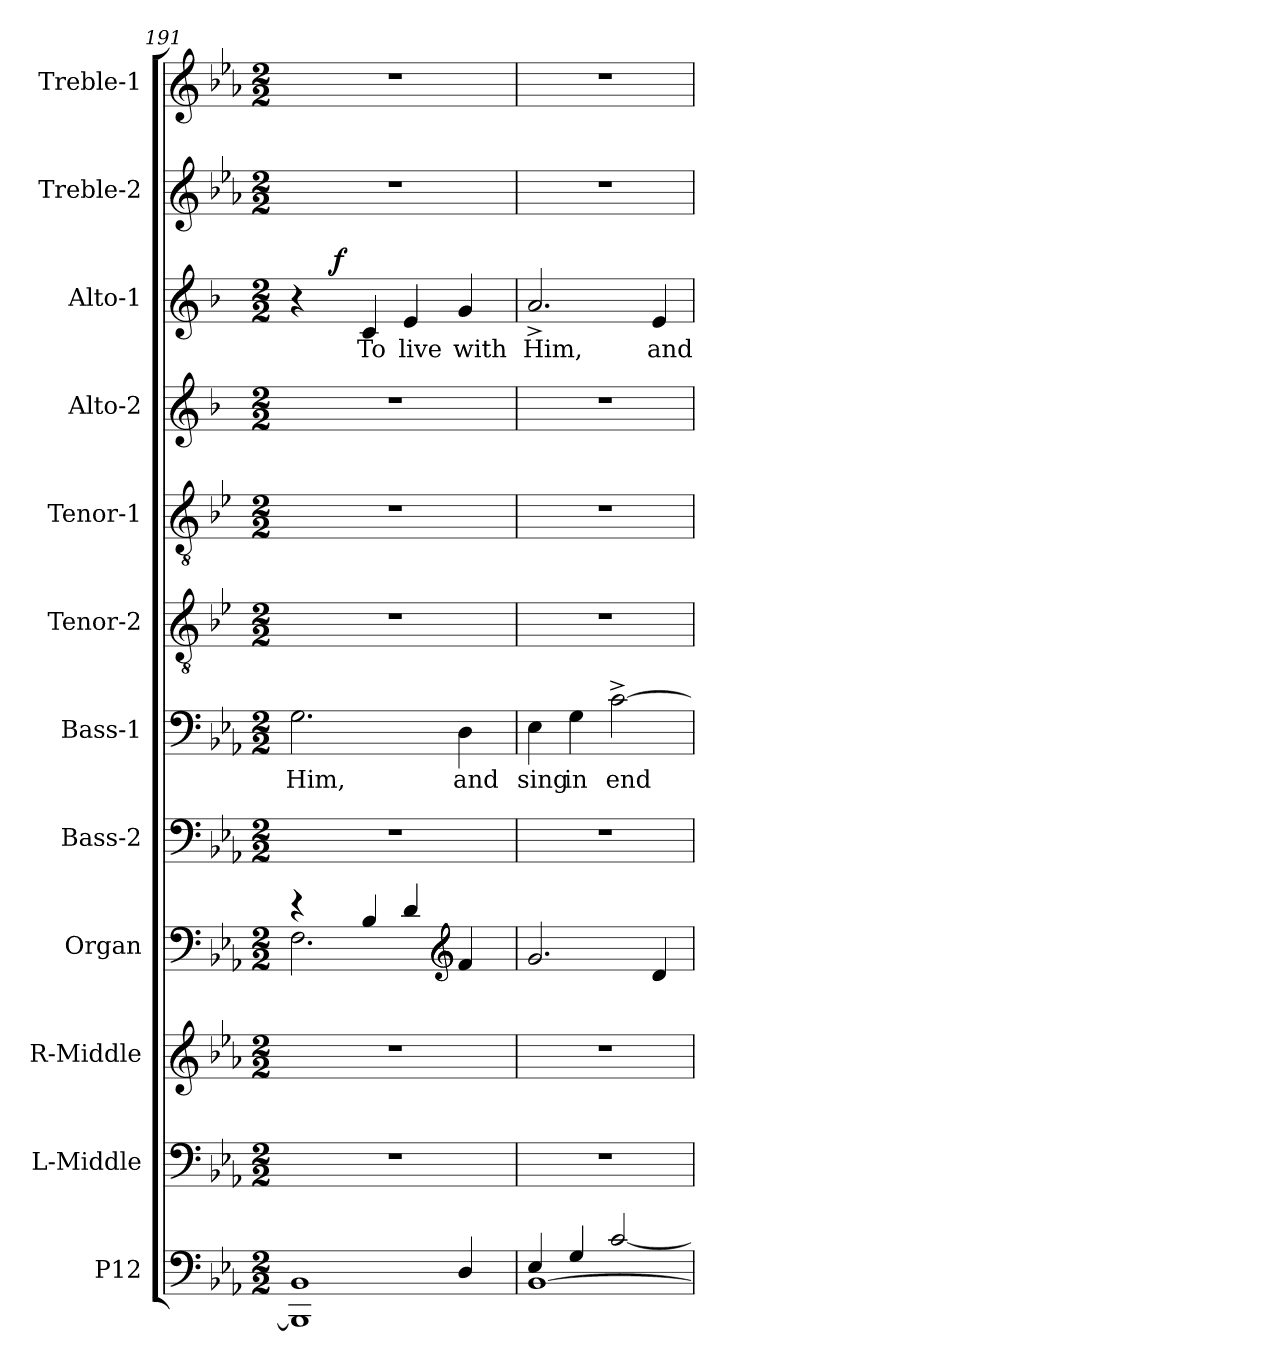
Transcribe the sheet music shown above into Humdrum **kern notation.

**kern	**kern	**kern	**kern	**kern	**kern	**text	**kern	**kern	**kern	**kern	**text	**dynam	**kern	**kern
*part12	*part11	*part10	*part9	*part8	*part7	*part7	*part6	*part5	*part4	*part3	*part3	*part3	*part2	*part1
*staff12	*staff11	*staff10	*staff9	*staff8	*staff7	*staff7	*staff6	*staff5	*staff4	*staff3	*staff3	*staff3	*staff2	*staff1
*I"P12	*I"L-Middle	*I"R-Middle	*I"Organ	*I"Bass-2	*I"Bass-1	*	*I"Tenor-2	*I"Tenor-1	*I"Alto-2	*I"Alto-1	*	*	*I"Treble-2	*I"Treble-1
*	*I'L-M	*	*	*I'B2:	*I'B:	*	*I'T2:	*I'T:	*I'A2:	*I'A:	*	*	*	*
*clefF4	*clefF4	*clefG2	*clefF4	*clefF4	*clefF4	*	*clefGv2	*clefGv2	*clefG2	*clefG2	*	*	*clefG2	*clefG2
*	*	*	*	*	*	*	*ITrd4c7	*ITrd4c7	*ITrd1c2	*ITrd1c2	*	*	*ITrd-7c-12	*ITrd-7c-12
*k[b-e-a-]	*k[b-e-a-]	*k[b-e-a-]	*k[b-e-a-]	*k[b-e-a-]	*k[b-e-a-]	*	*k[b-e-a-]	*k[b-e-a-]	*k[b-e-a-]	*k[b-e-a-]	*	*	*k[b-e-a-]	*k[b-e-a-]
*E-:	*E-:	*E-:	*E-:	*E-:	*E-:	*	*E-:	*E-:	*E-:	*E-:	*	*	*E-:	*E-:
*M2/2	*M2/2	*M2/2	*M2/2	*M2/2	*M2/2	*	*M2/2	*M2/2	*M2/2	*M2/2	*	*	*M2/2	*M2/2
=191	=191	=191	=191	=191	=191	=191	=191	=191	=191	=191	=191	=191	=191	=191
*^	*	*	*^	*	*	*	*	*	*	*	*	*	*	*
!	!	!	!	!	!	!	!	!LO:LY:b:color=#000000	!	!	!	!	!	!	!	!
*	*	*	*	*	*	*	*	*	*	*	*	*^	*	*	*	*
1BBB-i] 1BB-i	2ryy	1r	1r	4r	2.Fi\	1r	2.Gi\	Him,	1r	1r	1r	4r	16ryy	.	.	1r	1r
.	.	.	.	.	.	.	.	.	.	.	.	.	32ryy	.	.	.	.
.	.	.	.	.	.	.	.	.	.	.	.	.	64ryy	.	.	.	.
.	.	.	.	.	.	.	.	.	.	.	.	.	128ryy	.	.	.	.
.	.	.	.	.	.	.	.	.	.	.	.	.	1024ryy	.	.	.	.
.	.	.	.	.	.	.	.	.	.	.	.	.	2ryy	.	f	.	.
!	!	!	!	!	!	!	!	!	!	!	!	!	!	!LO:LY:b:color=#000000	!	!	!
.	.	.	.	4B-i/	.	.	.	.	.	.	.	4B-i/	.	To	.	.	.
!	!	!	!	!	!	!	!	!	!	!	!	!	!	!LO:LY:b:color=#000000	!	!	!
.	4ryy	.	.	4di/	.	.	.	.	.	.	.	4di/	.	live	.	.	.
.	.	.	.	.	.	.	.	.	.	.	.	.	4ryy	.	.	.	.
*	*	*	*	*clefG2	*	*	*	*	*	*	*	*	*	*	*	*	*
!	!	!	!	!	!	!	!	!LO:LY:b:color=#000000	!	!	!	!	!	!	!	!	!
!	!	!	!	!	!	!	!	!	!	!	!	!	!	!LO:LY:b:color=#000000	!	!	!
.	4Di/	.	.	4fi/	4ryy	.	4Di\	and	.	.	.	4fi/	.	with	.	.	.
.	.	.	.	.	.	.	.	.	.	.	.	.	8ryy	.	.	.	.
.	.	.	.	.	.	.	.	.	.	.	.	.	256..ryy	.	.	.	.
*	*	*	*	*v	*v	*	*	*	*	*	*	*v	*v	*	*	*	*
=192	=192	=192	=192	=192	=192	=192	=192	=192	=192	=192	=192	=192	=192	=192	=192
*	*	*	*	*^	*	*	*	*	*	*	*^	*	*	*	*
!	!	!	!	!	!	!	!	!LO:LY:b:color=#000000	!	!	!	!	!	!	!	!	!
*	*	*	*	*v	*v	*	*	*	*	*	*	*v	*v	*	*	*	*
*	*	*	*	*^	*	*	*	*	*	*	*^	*	*	*	*
!	!	!	!	!	!	!	!	!	!	!	!	!	!	!LO:LY:b:color=#000000	!	!	!
*	*	*	*	*v	*v	*	*	*	*	*	*	*v	*v	*	*	*	*
[1BB-i	4E-i/	1r	1r	2.gi/	1r	4E-i\	sing	1r	1r	1r	2.g^i/	Him,	.	1r	1r
!	!	!	!	!	!	!	!LO:LY:b:color=#000000	!	!	!	!	!	!	!	!
.	4Gi/	.	.	.	.	4Gi\	in	.	.	.	.	.	.	.	.
!	!	!	!	!	!	!	!LO:LY:b:color=#000000	!	!	!	!	!	!	!	!
.	[2ci/	.	.	.	.	[2c^i\	end-	.	.	.	.	.	.	.	.
!	!	!	!	!	!	!	!	!	!	!	!	!LO:LY:b:color=#000000	!	!	!
.	.	.	.	4di/	.	.	.	.	.	.	4di/	and	.	.	.
*v	*v	*	*	*	*	*	*	*	*	*	*	*	*	*	*
=	=	=	=	=	=	=	=	=	=	=	=	=	=	=
*-	*-	*-	*-	*-	*-	*-	*-	*-	*-	*-	*-	*-	*-	*-
